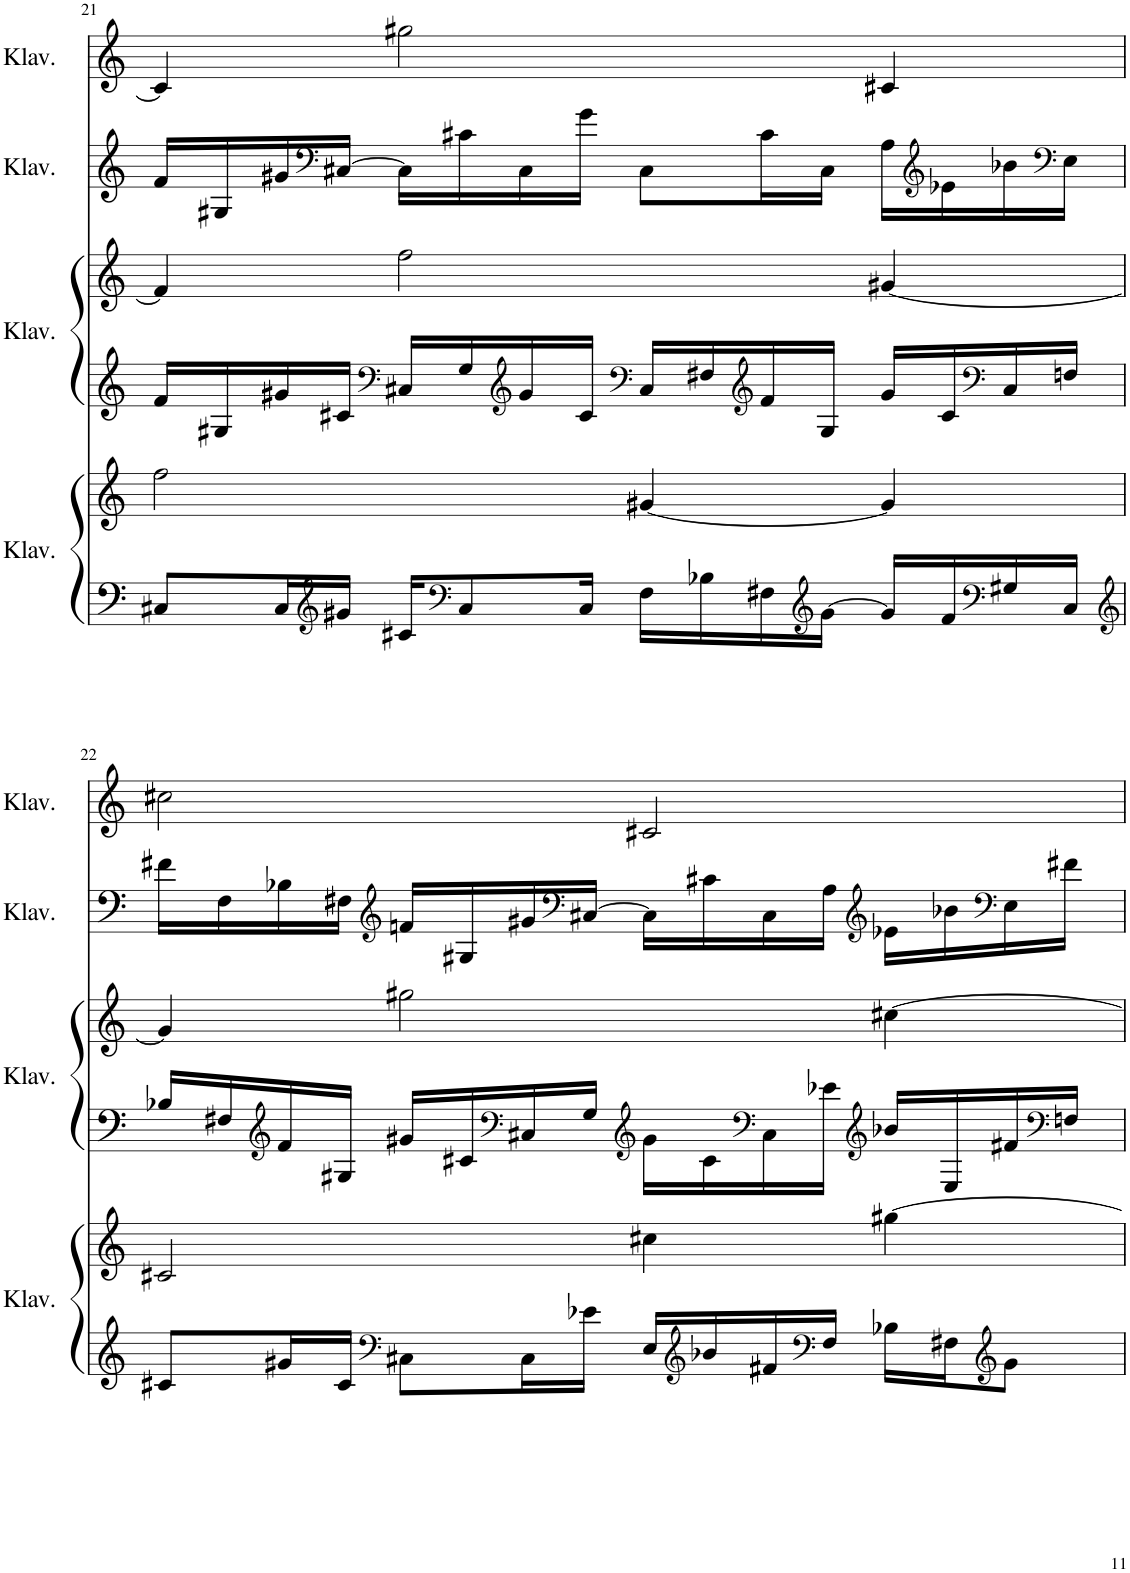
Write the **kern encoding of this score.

**kern	**kern	**kern	**kern	**kern	**kern
*part4	*part4	*part3	*part3	*part2	*part1
*staff6	*staff5	*staff4	*staff3	*staff2	*staff1
*I"Klavier	*	*I"Klavier	*	*I"Klavier	*I"Klavier
*I'Klav.	*	*I'Klav.	*	*I'Klav.	*I'Klav.
!!LO:PB:g=z
*clefF4	*clefG2	*clefG2	*clefG2	*clefF4	*clefG2
*k[]	*k[]	*k[]	*k[]	*k[]	*k[]
*M4/4	*M4/4	*M4/4	*M4/4	*M4/4	*M4/4
=21	=21	=21	=21	=21	=21
8C#X/L	2ff\	16f/LL	4f#/]	16f/LL	4c#/]
.	.	16G#X/	.	16G#X/	.
16C#/L	.	16g#X/	.	16g#X/	.
*clefG2	*	*	*	*clefF4	*
16g#X/JJ	.	16c#X/JJ	.	[16C#X/JJ	.
*	*	*clefF4	*	*	*
16c#X/KL	.	16C#X/LL	2ff\	16C#\LL]	2gg#X\
*clefF4	*	*	*	*	*
8C#/	.	16G#/	.	16c#X\	.
*	*	*clefG2	*	*	*
.	.	16g#/	.	16C#\	.
16C#/Jk	.	16c#/JJ	.	16g#\JJ	.
*	*	*clefF4	*	*	*
16F\LL	[4g#X/	16C#/LL	.	8C#\L	.
16B-X\	.	16F#X/	.	.	.
*	*	*clefG2	*	*	*
16F#X\	.	16f/	.	16c#\L	.
*clefG2	*	*	*	*	*
[16g#\JJ	.	16G#/JJ	.	16C#\JJ	.
16g#/LL]	4g#/]	16g#/LL	[4g#X/	16A\LL	4c#X/
*	*	*	*	*clefG2	*
16f/	.	16c#/	.	16e-X\	.
*clefF4	*	*clefF4	*	*	*
16G#X/	.	16C#/	.	16b-X\	.
*	*	*	*	*clefF4	*
16C#/JJ	.	16Fn/JJ	.	16E\JJ	.
!!LO:LB:g=z
=22	=22	=22	=22	=22	=22
*clefG2	*	*	*	*	*
8c#X/L	2c#X/	16B-X/LL	4g#/]	16f#X\LL	2cc#X\
.	.	16F#X/	.	16F\	.
*	*	*clefG2	*	*	*
16g#X/L	.	16f/	.	16B-X\	.
16c#/JJ	.	16G#X/JJ	.	16F#X\JJ	.
*clefF4	*	*	*	*clefG2	*
8C#X\L	.	16g#X/LL	2gg#X\	16fn/LL	.
.	.	16c#X/	.	16G#X/	.
*	*	*clefF4	*	*	*
16C#\L	.	16C#X/	.	16g#X/	.
*	*	*	*	*clefF4	*
16e-X\JJ	.	16G#/JJ	.	[16C#X/JJ	.
*	*	*clefG2	*	*	*
16E/LL	4cc#X\	16g#\LL	.	16C#\LL]	2c#X/
*clefG2	*	*	*	*	*
16b-X/	.	16c#\	.	16c#X\	.
*	*	*clefF4	*	*	*
16f#X/	.	16C#\	.	16C#\	.
*clefF4	*	*	*	*	*
16F/JJ	.	16e-X\JJ	.	16A\JJ	.
*	*	*clefG2	*	*clefG2	*
16B-X\LL	[4gg#X\	16b-X/LL	[4cc#X\	16e-X\LL	.
16F#X\J	.	16E/	.	16b-X\	.
*clefG2	*	*	*	*clefF4	*
8g#\J	.	16f#X/	.	16E\	.
*	*	*clefF4	*	*	*
.	.	16Fn/JJ	.	16f#X\JJ	.
=	=	=	=	=	=
*-	*-	*-	*-	*-	*-
